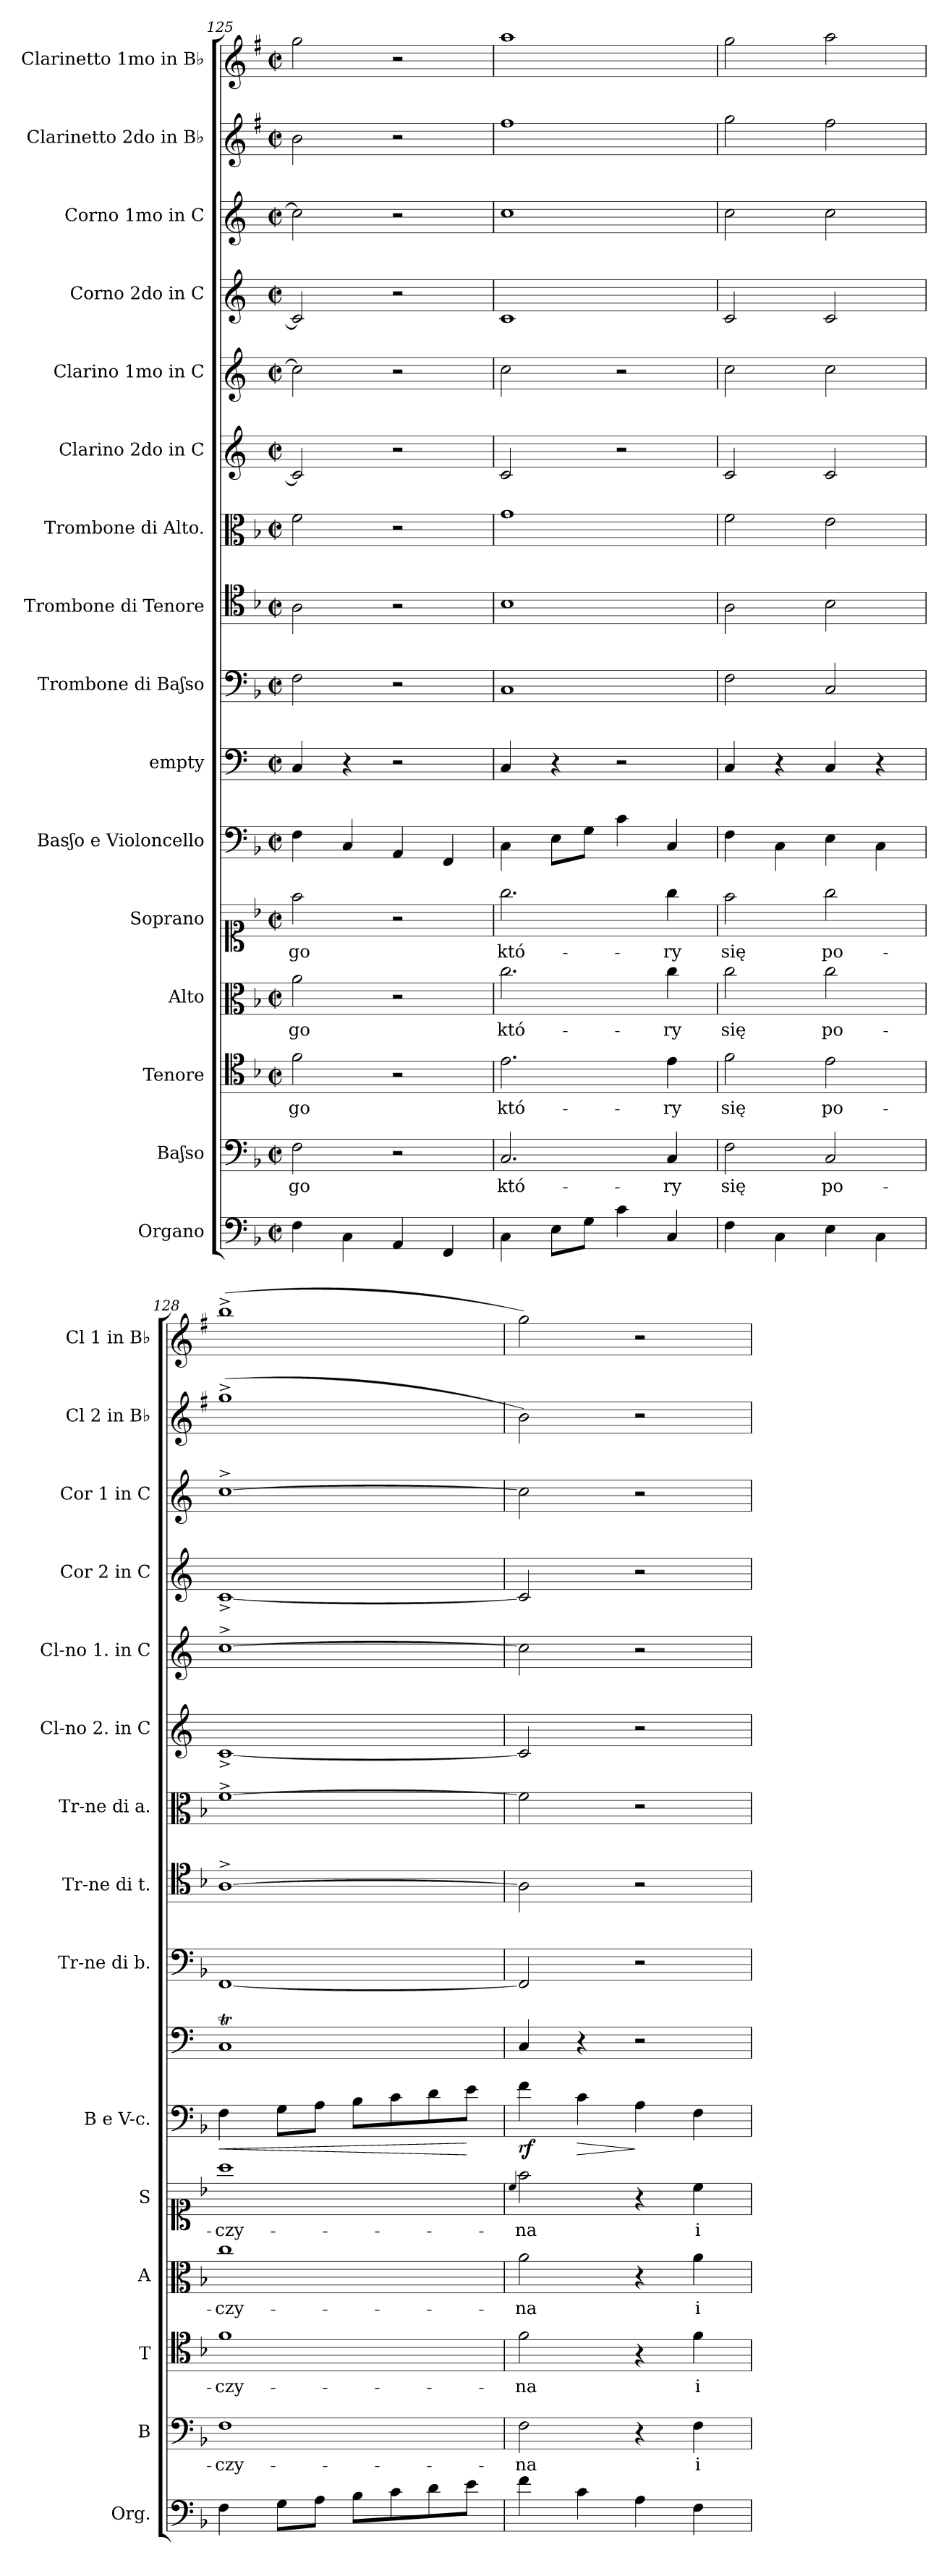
**kern	**kern	**text	**kern	**text	**kern	**text	**kern	**text	**kern	**dynam	**kern	**kern	**kern	**kern	**kern	**kern	**kern	**kern	**kern	**kern
*part16	*part15	*part15	*part14	*part14	*part13	*part13	*part12	*part12	*part11	*part11	*part10	*part9	*part8	*part7	*part6	*part5	*part4	*part3	*part2	*part1
*staff16	*staff15	*staff15	*staff14	*staff14	*staff13	*staff13	*staff12	*staff12	*staff11	*staff11	*staff10	*staff9	*staff8	*staff7	*staff6	*staff5	*staff4	*staff3	*staff2	*staff1
*I"Organo	*I"Baʃso	*	*I"Tenore	*	*I"Alto	*	*I"Soprano	*	*I"Basʃo e Violoncello	*	*I"empty	*I"Trombone di Baʃso	*I"Trombone di Tenore	*I"Trombone di Alto.	*I"Clarino 2do in C	*I"Clarino 1mo in C	*I"Corno 2do in C	*I"Corno 1mo in C	*I"Clarinetto 2do in B♭	*I"Clarinetto 1mo in B♭
*I'Org.	*I'B	*	*I'T	*	*I'A	*	*I'S	*	*I'B e V-c.	*	*	*I'Tr-ne di b.	*I'Tr-ne di t.	*I'Tr-ne di a.	*I'Cl-no 2. in C	*I'Cl-no 1. in C	*I'Cor 2 in C	*I'Cor 1 in C	*I'Cl 2 in B♭	*I'Cl 1 in B♭
*clefF4	*clefF4	*	*clefC4	*	*clefC3	*	*clefC1	*	*clefF4	*	*clefF4	*clefF4	*clefC4	*clefC3	*clefG2	*clefG2	*clefG2	*clefG2	*clefG2	*clefG2
*	*	*	*	*	*	*	*	*	*	*	*	*	*	*	*ITrd-3c-5	*ITrd-3c-5	*ITrd4c7	*ITrd4c7	*ITrd1c2	*ITrd1c2
*k[b-]	*k[b-]	*	*k[b-]	*	*k[b-]	*	*k[b-]	*	*k[b-]	*	*	*k[b-]	*k[b-]	*k[b-]	*k[b-]	*k[b-]	*k[b-]	*k[b-]	*k[b-]	*k[b-]
*F:	*F:	*	*F:	*	*F:	*	*F:	*	*F:	*	*	*F:	*F:	*F:	*F:	*F:	*F:	*F:	*F:	*F:
*M2/2	*M2/2	*	*M2/2	*	*M2/2	*	*M2/2	*	*M2/2	*	*M2/2	*M2/2	*M2/2	*M2/2	*M2/2	*M2/2	*M2/2	*M2/2	*M2/2	*M2/2
*met(c|)	*met(c|)	*	*met(c|)	*	*met(c|)	*	*met(c|)	*	*met(c|)	*	*met(c|)	*met(c|)	*met(c|)	*met(c|)	*met(c|)	*met(c|)	*met(c|)	*met(c|)	*met(c|)	*met(c|)
=125	=125	=125	=125	=125	=125	=125	=125	=125	=125	=125	=125	=125	=125	=125	=125	=125	=125	=125	=125	=125
4F\	2F\	-go	2f\	-go	2a\	-go	2ff\	-go	4F\	.	4C/	2F\	2A\	2f\	2f/]	2ff\]	2F/]	2f\]	2a\	2ff\
4C\	.	.	.	.	.	.	.	.	4C/	.	4r	.	.	.	.	.	.	.	.	.
4AA/	2r	.	2r	.	2r	.	2r	.	4AA/	.	2r	2r	2r	2r	2r	2r	2r	2r	2r	2r
4FF/	.	.	.	.	.	.	.	.	4FF/	.	.	.	.	.	.	.	.	.	.	.
=126	=126	=126	=126	=126	=126	=126	=126	=126	=126	=126	=126	=126	=126	=126	=126	=126	=126	=126	=126	=126
4C\	2.C/	któ-	2.e\	któ-	2.cc\	któ-	2.gg\	któ-	4C\	.	4C/	1C	1B-	1g	2f/	2ff\	1F	1f	1ee	1gg
8E\L	.	.	.	.	.	.	.	.	8E\L	.	4r	.	.	.	.	.	.	.	.	.
8G\J	.	.	.	.	.	.	.	.	8G\J	.	.	.	.	.	.	.	.	.	.	.
4c\	.	.	.	.	.	.	.	.	4c\	.	2r	.	.	.	2r	2r	.	.	.	.
4C/	4C/	-ry	4e\	-ry	4cc\	-ry	4gg\	-ry	4C/	.	.	.	.	.	.	.	.	.	.	.
=127	=127	=127	=127	=127	=127	=127	=127	=127	=127	=127	=127	=127	=127	=127	=127	=127	=127	=127	=127	=127
4F\	2F\	się	2f\	się	2cc\	się	2ff\	się	4F\	.	4C/	2F\	2A\	2f\	2f/	2ff\	2F/	2f\	2ff\	2ff\
4C\	.	.	.	.	.	.	.	.	4C\	.	4r	.	.	.	.	.	.	.	.	.
4E\	2C/	po-	2e\	po-	2cc\	po-	2gg\	po-	4E\	.	4C/	2C/	2B-\	2e\	2f/	2ff\	2F/	2f\	2ee\	2gg\
4C\	.	.	.	.	.	.	.	.	4C\	.	4r	.	.	.	.	.	.	.	.	.
=128	=128	=128	=128	=128	=128	=128	=128	=128	=128	=128	=128	=128	=128	=128	=128	=128	=128	=128	=128	=128
!	!	!	!	!	!	!	!	!	!	!LO:HP:b	!	!	!	!	!	!	!	!	!	!
4F\	1F	-czy-	1f	-czy-	1cc	-czy-	1aa	-czy-	4F\	<	1CT	[1FF	[1A^<	[1f^<	[1f^	[1ff^<	[1F^	[1f^<	(1ff^<	(1aa^<
8G\L	.	.	.	.	.	.	.	.	8G\L	.	.	.	.	.	.	.	.	.	.	.
8A\J	.	.	.	.	.	.	.	.	8A\J	.	.	.	.	.	.	.	.	.	.	.
8B-\L	.	.	.	.	.	.	.	.	8B-\L	.	.	.	.	.	.	.	.	.	.	.
8c\	.	.	.	.	.	.	.	.	8c\	.	.	.	.	.	.	.	.	.	.	.
8d\	.	.	.	.	.	.	.	.	8d\	.	.	.	.	.	.	.	.	.	.	.
8e\J	.	.	.	.	.	.	.	.	8e\J	[	.	.	.	.	.	.	.	.	.	.
=129	=129	=129	=129	=129	=129	=129	=129	=129	=129	=129	=129	=129	=129	=129	=129	=129	=129	=129	=129	=129
.	.	.	.	.	.	.	4qqcc/	.	.	.	.	.	.	.	.	.	.	.	.	.
!	!	!	!	!	!	!	!	!	!	!LO:DY:b	!	!	!	!	!	!	!	!	!	!
4f\	2F\	-na	2f\	-na	2a\	-na	2ff\	-na	4f\	rf	4C/	2FF/]	2A\]	2f\]	2f/]	2ff\]	2F/]	2f\]	2a\)	2ff\)
!	!	!	!	!	!	!	!	!	!	!LO:HP:b	!	!	!	!	!	!	!	!	!	!
4c\	.	.	.	.	.	.	.	.	4c\	>	4r	.	.	.	.	.	.	.	.	.
4A\	4r	.	4r	.	4r	.	4r	.	4A\	]	2r	2r	2r	2r	2r	2r	2r	2r	2r	2r
4F\	4F\	i	4f\	i	4a\	i	4cc\	i	4F\	.	.	.	.	.	.	.	.	.	.	.
=	=	=	=	=	=	=	=	=	=	=	=	=	=	=	=	=	=	=	=	=
*-	*-	*-	*-	*-	*-	*-	*-	*-	*-	*-	*-	*-	*-	*-	*-	*-	*-	*-	*-	*-
